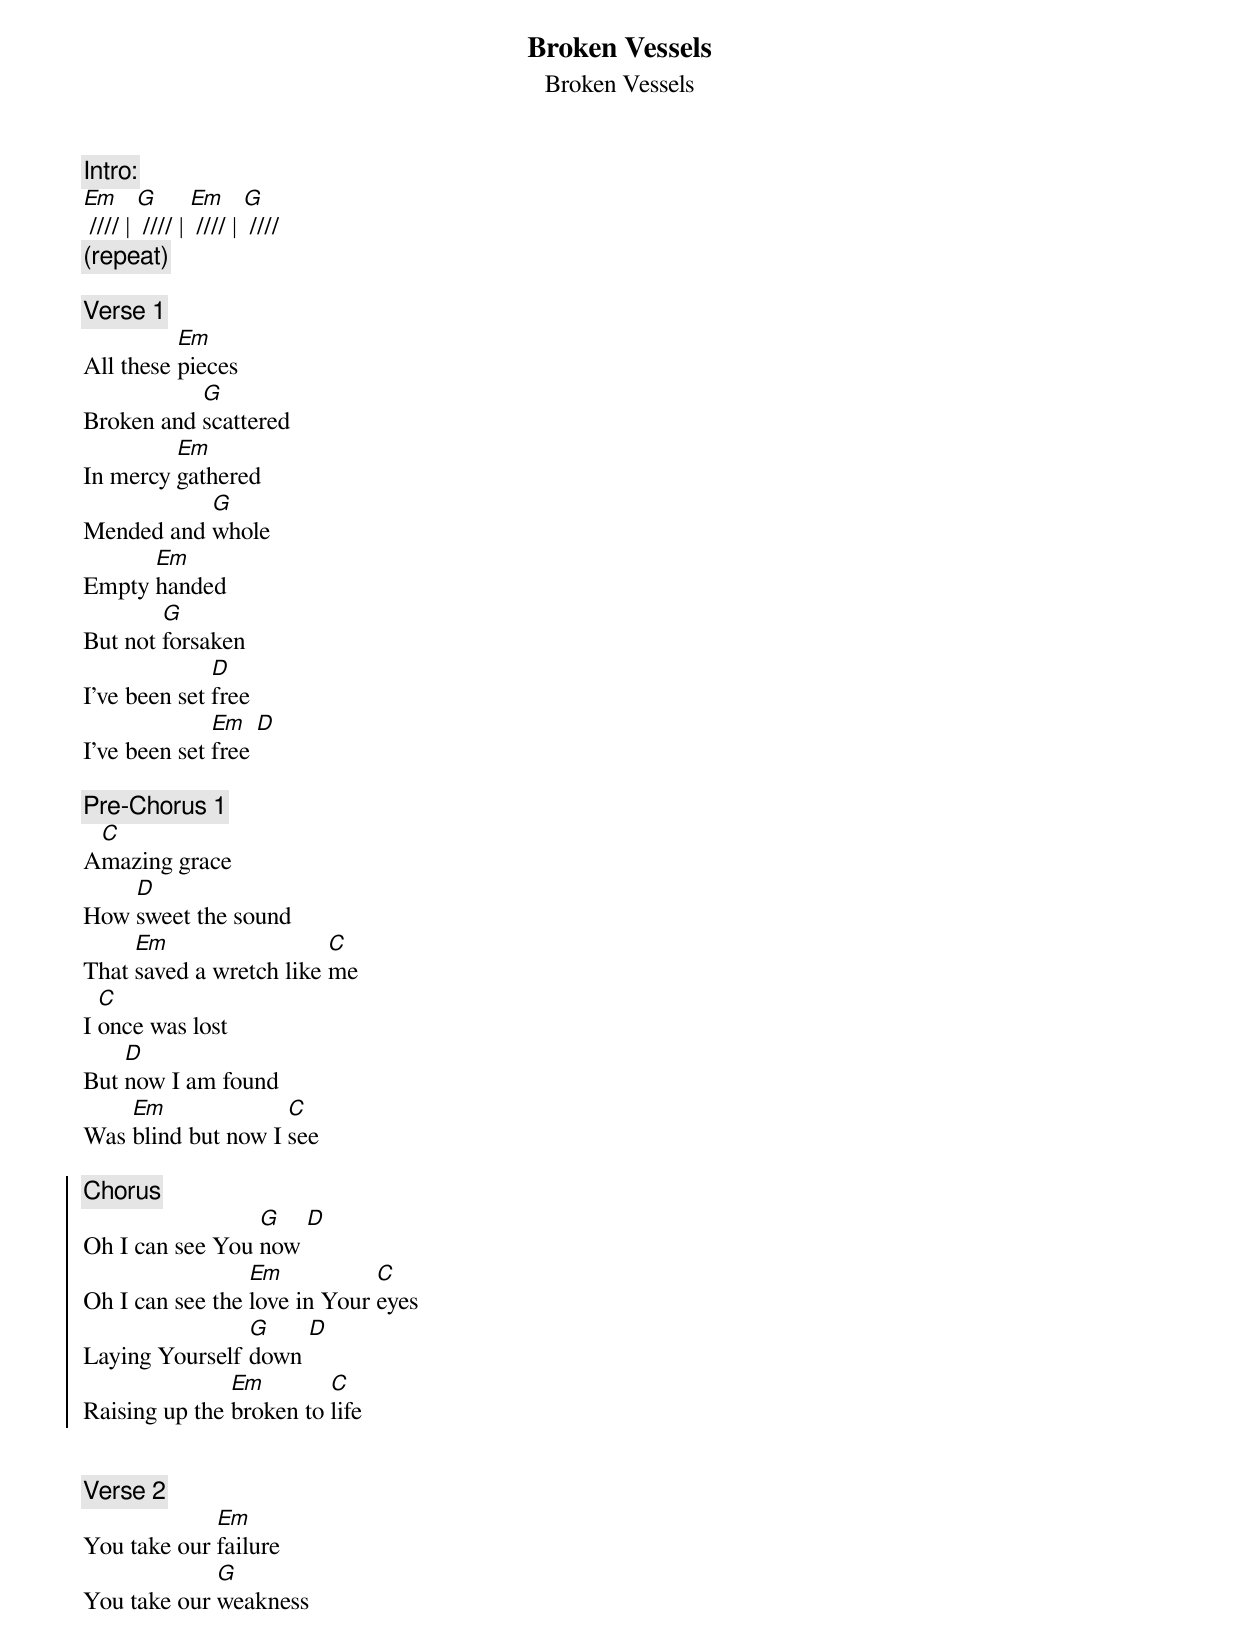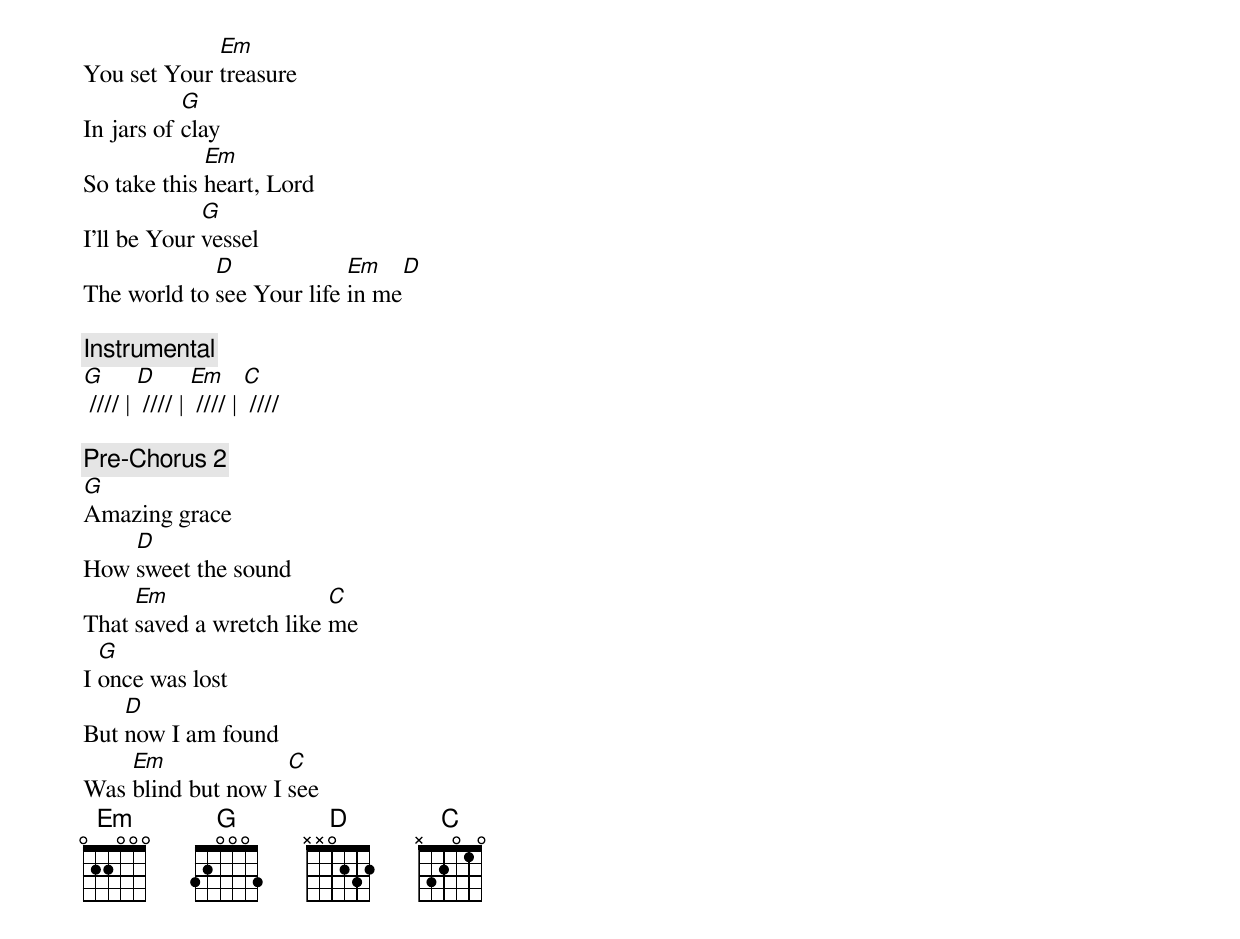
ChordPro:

{title:Broken Vessels}
{subtitle:Broken Vessels}
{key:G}
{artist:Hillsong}


{comment:Intro:}
[Em] //// | [G] //// | [Em] //// | [G] ////
{comment:(repeat)}

{comment:Verse 1}
All these [Em]pieces
Broken and [G]scattered
In mercy [Em]gathered
Mended and [G]whole
Empty [Em]handed
But not [G]forsaken
I've been set [D]free
I've been set [Em]free [D]

{comment:Pre-Chorus 1}
A[C]mazing grace
How [D]sweet the sound
That [Em]saved a wretch like [C]me
I [C]once was lost
But [D]now I am found
Was [Em]blind but now I [C]see

{start_of_chorus}
{comment:Chorus}
Oh I can see You [G]now [D]
Oh I can see the [Em]love in Your [C]eyes
Laying Yourself [G]down [D]
Raising up the [Em]broken to [C]life
{end_of_chorus}


{comment:Verse 2}
You take our [Em]failure
You take our [G]weakness
You set Your [Em]treasure
In jars of [G]clay
So take this [Em]heart, Lord
I'll be Your [G]vessel
The world to [D]see Your life [Em]in me[D]

{comment:Instrumental}
[G] //// | [D] //// | [Em] //// | [C] ////

{comment:Pre-Chorus 2}
[G]Amazing grace
How [D]sweet the sound
That [Em]saved a wretch like [C]me
I [G]once was lost
But [D]now I am found
Was [Em]blind but now I [C]see
